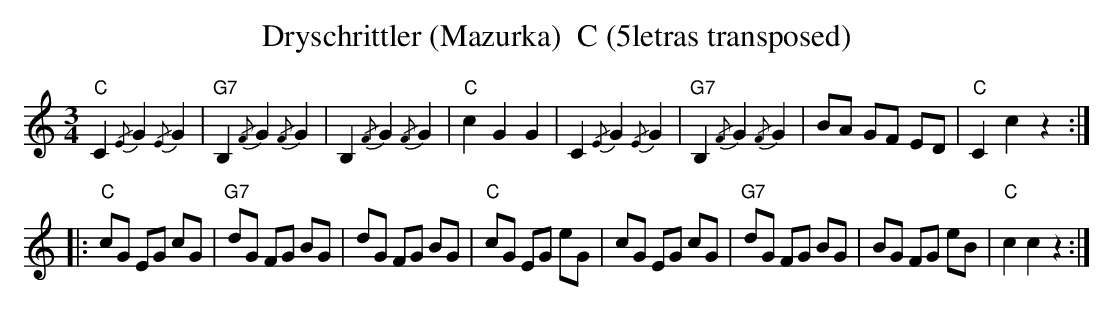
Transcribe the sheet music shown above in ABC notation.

X:1
T:Dryschrittler (Mazurka)  C (5letras transposed)
M:3/4
L:1/4
K:C transpose=3 %%MIDI gchordon
"C"C{/E}G{/E}G | "G7"B, {/F}G{/F}G | B,{/F}G{/F}G | "C"cGG | C{/E}G {/E}G | "G7"B,{/F}G{/F}G | B/2A/2 G/2F/2 E/2D/2 | "C"Ccz :: [L:1/8]
"C"cG EG cG | "G7"dG FG BG | dG FG BG | "C"cG EG eG | cG EG cG | "G7"dG FG BG | BG FG eB | "C"c2c2z2 :|
